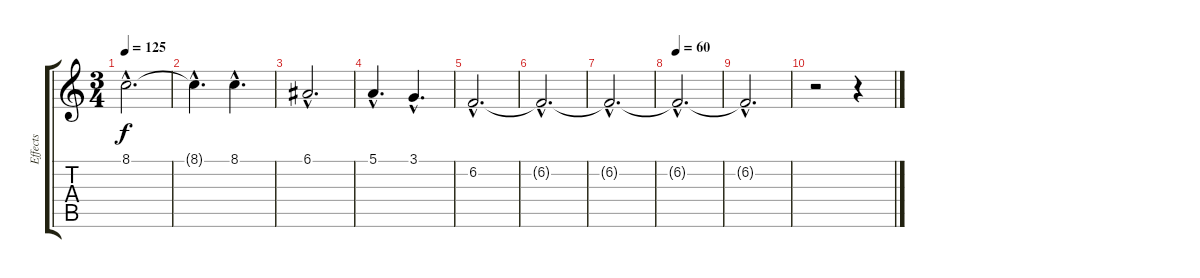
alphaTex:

\track ("Effects" "Effects") {instrument fx6goblins}
\staff {score tabs}
\tuning (E4 B3 G3 D3 A2 E2) {hide}
\ts (3 4)
\tempo 125
\clef g2
\ks c
8.1{hac}.2{d dy f} |
8.1{hac t}.4{d} 8.1{hac}.4{d} |
6.1{hac}.2{d} |
5.1{hac}.4{d} 3.1{hac}.4{d} |
6.2{hac}.2{d volume 0} |
6.2{hac t}.2{d} |
6.2{hac t}.2{d} |
\tempo 60
6.2{hac t}.2{d} |
6.2{hac t}.2{d} |
r.2 r.4
